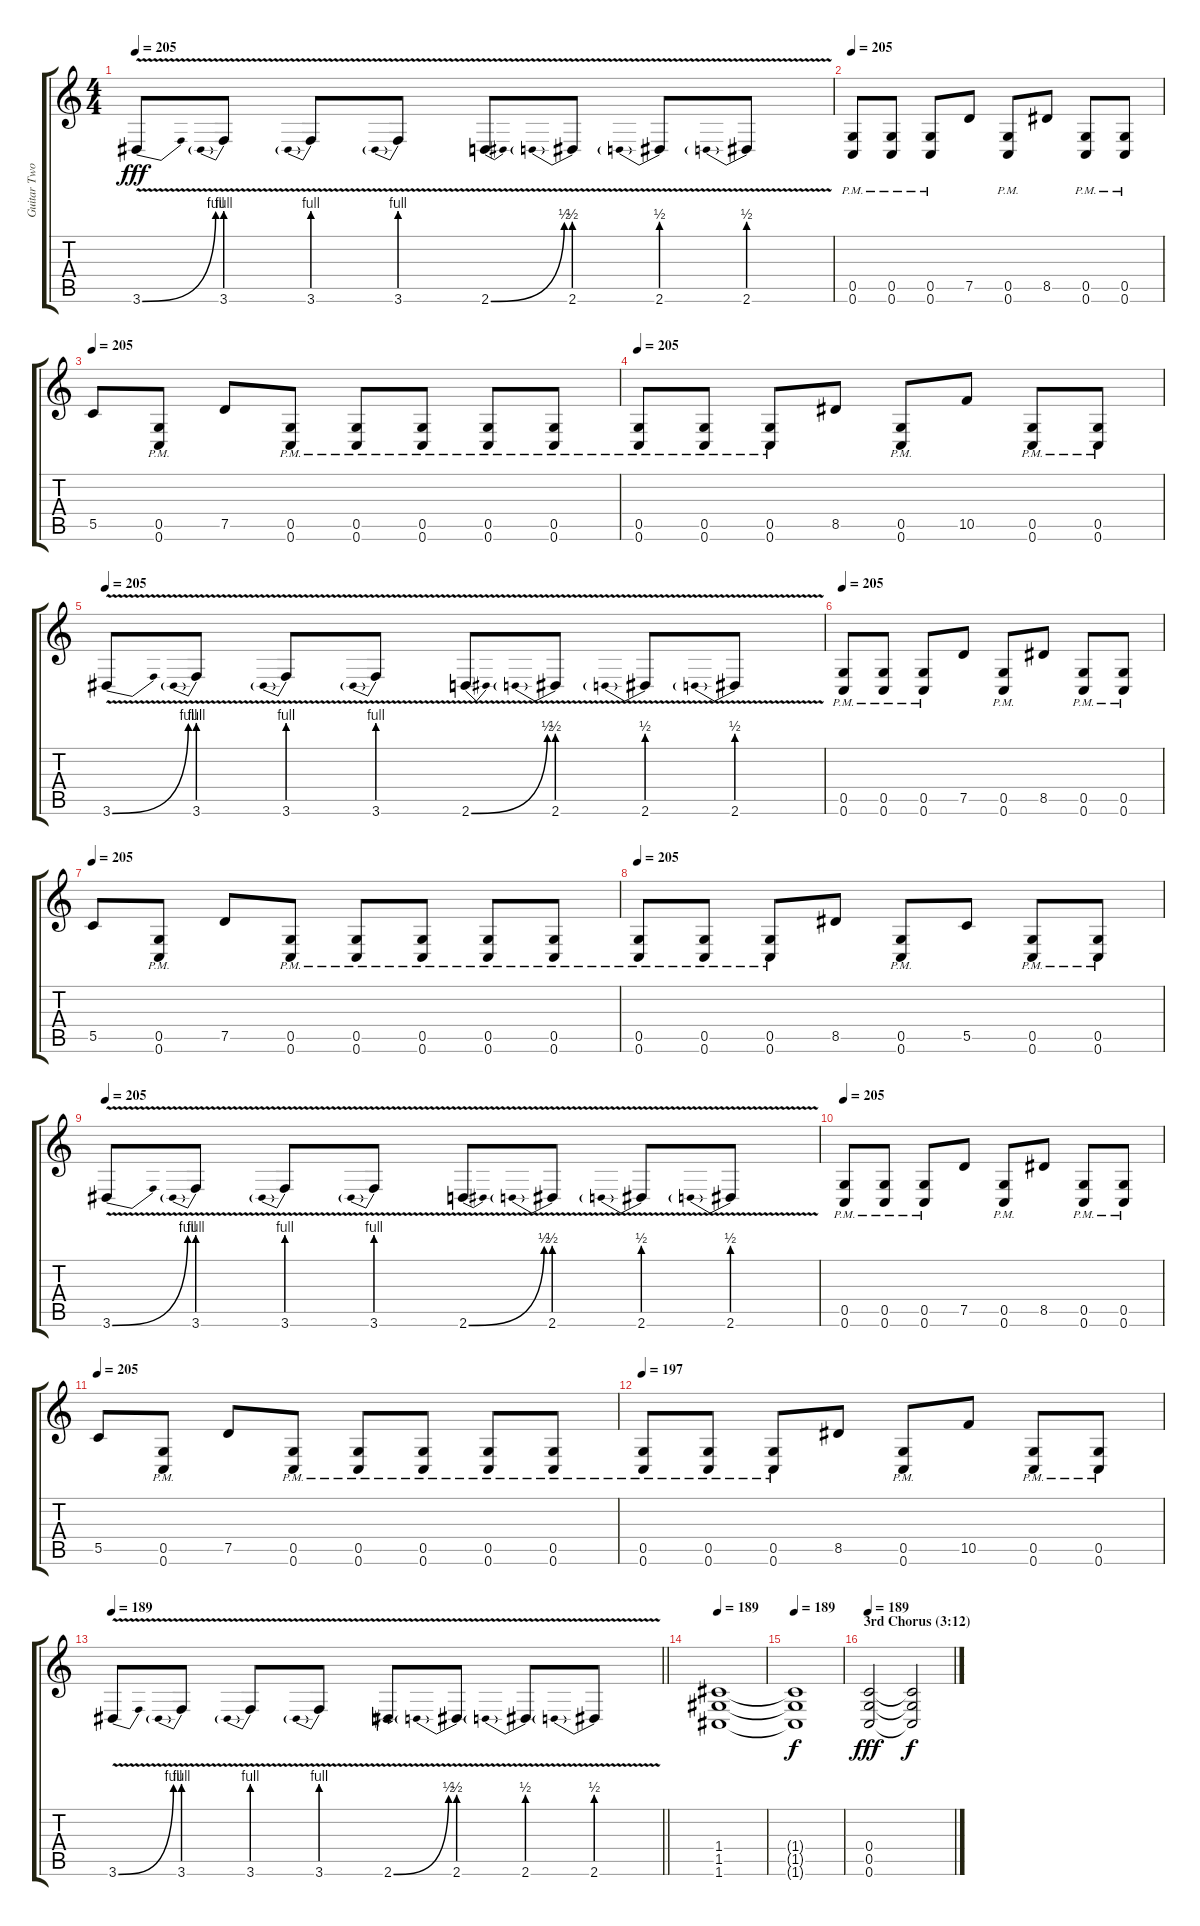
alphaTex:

\track ("Guitar Two" "Guitar Two") {instrument overdrivenguitar}
\staff {score tabs}
\tuning (D4 A3 F3 C3 G2 C2) {hide}
\ts (4 4)
\tempo 205
\clef g2
\ks c
3.6{be (bend 0 0 60 4) v}.8{dy fff} 3.6{be (prebend 0 4 60 4) v}.8 3.6{be (prebend 0 4 60 4) v}.8 3.6{be (prebend 0 4 60 4) v}.8 2.6{be (bend 0 0 60 2) v}.8 2.6{be (prebend 0 2 60 2) v}.8 2.6{be (prebend 0 2 60 2) v}.8 2.6{be (prebend 0 2 60 2) v}.8 |
\tempo 205
(0.5{pm} 0.6{pm}).8 (0.5{pm} 0.6{pm}).8 (0.5{pm} 0.6{pm}).8 7.5.8 (0.5{pm} 0.6{pm}).8 8.5.8 (0.5{pm} 0.6{pm}).8 (0.5{pm} 0.6{pm}).8 |
\tempo 205
5.5.8 (0.5{pm} 0.6{pm}).8 7.5.8 (0.5{pm} 0.6{pm}).8 (0.5{pm} 0.6{pm}).8 (0.5{pm} 0.6{pm}).8 (0.5{pm} 0.6{pm}).8 (0.5{pm} 0.6{pm}).8 |
\tempo 205
(0.5{pm} 0.6{pm}).8 (0.5{pm} 0.6{pm}).8 (0.5{pm} 0.6{pm}).8 8.5.8 (0.5{pm} 0.6{pm}).8 10.5.8 (0.5{pm} 0.6{pm}).8 (0.5{pm} 0.6{pm}).8 |
\tempo 205
3.6{be (bend 0 0 60 4) v}.8 3.6{be (prebend 0 4 60 4) v}.8 3.6{be (prebend 0 4 60 4) v}.8 3.6{be (prebend 0 4 60 4) v}.8 2.6{be (bend 0 0 60 2) v}.8 2.6{be (prebend 0 2 60 2) v}.8 2.6{be (prebend 0 2 60 2) v}.8 2.6{be (prebend 0 2 60 2) v}.8 |
\tempo 205
(0.5{pm} 0.6{pm}).8 (0.5{pm} 0.6{pm}).8 (0.5{pm} 0.6{pm}).8 7.5.8 (0.5{pm} 0.6{pm}).8 8.5.8 (0.5{pm} 0.6{pm}).8 (0.5{pm} 0.6{pm}).8 |
\tempo 205
5.5.8 (0.5{pm} 0.6{pm}).8 7.5.8 (0.5{pm} 0.6{pm}).8 (0.5{pm} 0.6{pm}).8 (0.5{pm} 0.6{pm}).8 (0.5{pm} 0.6{pm}).8 (0.5{pm} 0.6{pm}).8 |
\tempo 205
(0.5{pm} 0.6{pm}).8 (0.5{pm} 0.6{pm}).8 (0.5{pm} 0.6{pm}).8 8.5.8 (0.5{pm} 0.6{pm}).8 5.5.8 (0.5{pm} 0.6{pm}).8 (0.5{pm} 0.6{pm}).8 |
\tempo 205
3.6{be (bend 0 0 60 4) v}.8 3.6{be (prebend 0 4 60 4) v}.8 3.6{be (prebend 0 4 60 4) v}.8 3.6{be (prebend 0 4 60 4) v}.8 2.6{be (bend 0 0 60 2) v}.8 2.6{be (prebend 0 2 60 2) v}.8 2.6{be (prebend 0 2 60 2) v}.8 2.6{be (prebend 0 2 60 2) v}.8 |
\tempo 205
(0.5{pm} 0.6{pm}).8 (0.5{pm} 0.6{pm}).8 (0.5{pm} 0.6{pm}).8 7.5.8 (0.5{pm} 0.6{pm}).8 8.5.8 (0.5{pm} 0.6{pm}).8 (0.5{pm} 0.6{pm}).8 |
\tempo 205
5.5.8 (0.5{pm} 0.6{pm}).8 7.5.8 (0.5{pm} 0.6{pm}).8 (0.5{pm} 0.6{pm}).8 (0.5{pm} 0.6{pm}).8 (0.5{pm} 0.6{pm}).8 (0.5{pm} 0.6{pm}).8 |
\tempo 197
(0.5{pm} 0.6{pm}).8 (0.5{pm} 0.6{pm}).8 (0.5{pm} 0.6{pm}).8 8.5.8 (0.5{pm} 0.6{pm}).8 10.5.8 (0.5{pm} 0.6{pm}).8 (0.5{pm} 0.6{pm}).8 |
\tempo 189
\barLineRight lightlight
3.6{be (bend 0 0 60 4) v}.8 3.6{be (prebend 0 4 60 4) v}.8 3.6{be (prebend 0 4 60 4) v}.8 3.6{be (prebend 0 4 60 4) v}.8 2.6{be (bend 0 0 60 2) v}.8 2.6{be (prebend 0 2 60 2) v}.8 2.6{be (prebend 0 2 60 2) v}.8 2.6{be (prebend 0 2 60 2) v}.8 |
\tempo 189
(1.4 1.5 1.6).1 |
\tempo 189
(1.4{t} 1.5{t} 1.6{t}).1{dy f volume 14} |
\section ("" "3rd Chorus (3:12)")
\tempo 189
(0.4 0.5 0.6).2{dy fff volume 16} (0.4{t} 0.5{t} 0.6{t}).2{dy f volume 13}
